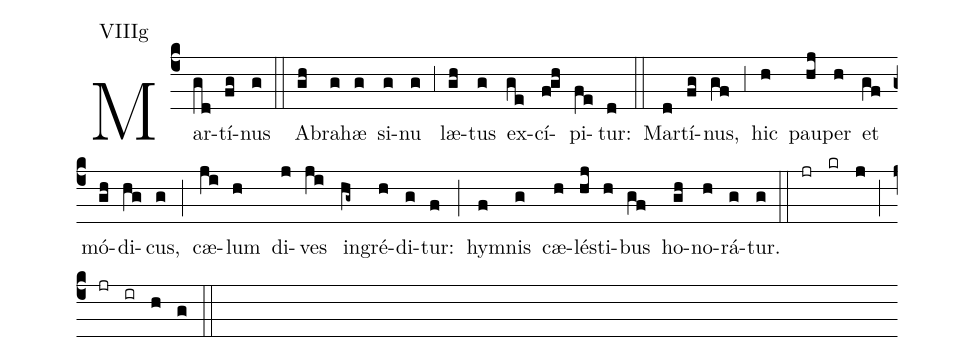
annotation: VIIIg;
%%
(c4) Mar(gd)tí(fg)nus(g) (::) A(gh)bra(g)hæ(g) si(g)nu(g) (;3) læ(gh)tus(g) ex(ge)cí(f!gh)pi(fe)tur:(d) (::) Mar(d)tí(fg)nus,(gf) (;3) hic(h) pau(hj)per(h) et(gf) mó(gh)di(hg)cus,(g) (;) cæ(ji)lum(h) di(j)ves(ji) in(hg~)gré(h)di(g)tur:(f) (;) hy(f)mnis(g) cæ(h)lé(hj)sti(h)bus(gf) ho(gh)no(h)rá(g)tur.(g) (::) (jr)(kr)(j)(;)(jr)(ir)(h)(g)(::)
